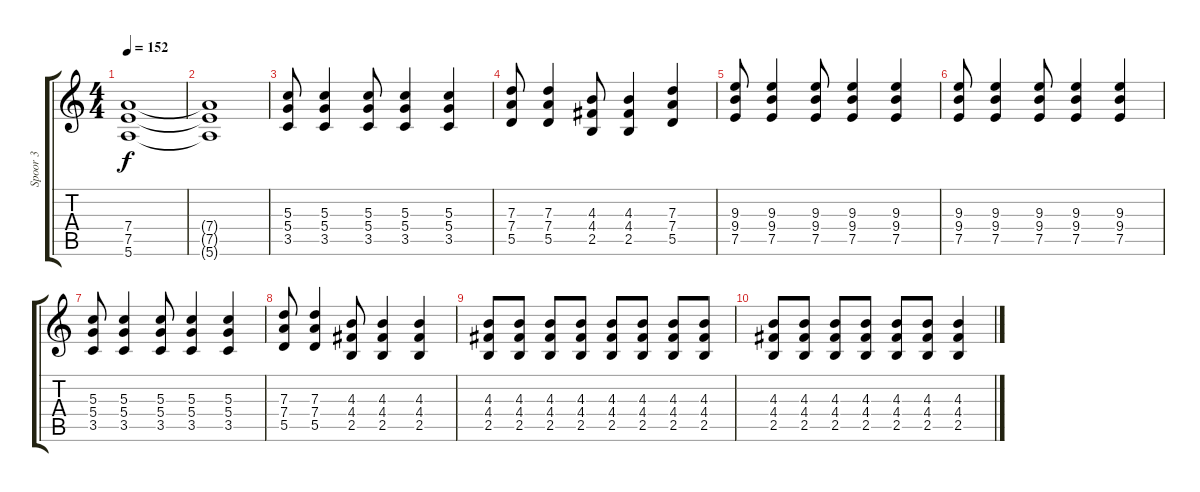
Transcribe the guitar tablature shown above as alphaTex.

\track ("Spoor 3" "Spoor 3") {instrument distortionguitar}
\staff {score tabs}
\tuning (E4 B3 G3 D3 A2 E2) {hide}
\ts (4 4)
\tempo 152
\clef g2
\ks c
(7.4 7.5 5.6).1{dy f} |
(7.4{t} 7.5{t} 5.6{t}).1 |
(5.3 5.4 3.5).8 (5.3 5.4 3.5).4 (5.3 5.4 3.5).8 (5.3 5.4 3.5).4 (5.3 5.4 3.5).4 |
(7.3 7.4 5.5).8 (7.3 7.4 5.5).4 (4.3 4.4 2.5).8 (4.3 4.4 2.5).4 (7.3 7.4 5.5).4 |
(9.3 9.4 7.5).8 (9.3 9.4 7.5).4 (9.3 9.4 7.5).8 (9.3 9.4 7.5).4 (9.3 9.4 7.5).4 |
(9.3 9.4 7.5).8 (9.3 9.4 7.5).4 (9.3 9.4 7.5).8 (9.3 9.4 7.5).4 (9.3 9.4 7.5).4 |
(5.3 5.4 3.5).8 (5.3 5.4 3.5).4 (5.3 5.4 3.5).8 (5.3 5.4 3.5).4 (5.3 5.4 3.5).4 |
(7.3 7.4 5.5).8 (7.3 7.4 5.5).4 (4.3 4.4 2.5).8 (4.3 4.4 2.5).4 (4.3 4.4 2.5).4 |
(4.3 4.4 2.5).8 (4.3 4.4 2.5).8 (4.3 4.4 2.5).8 (4.3 4.4 2.5).8 (4.3 4.4 2.5).8 (4.3 4.4 2.5).8 (4.3 4.4 2.5).8 (4.3 4.4 2.5).8 |
(4.3 4.4 2.5).8 (4.3 4.4 2.5).8 (4.3 4.4 2.5).8 (4.3 4.4 2.5).8 (4.3 4.4 2.5).8 (4.3 4.4 2.5).8 (4.3 4.4 2.5).4
